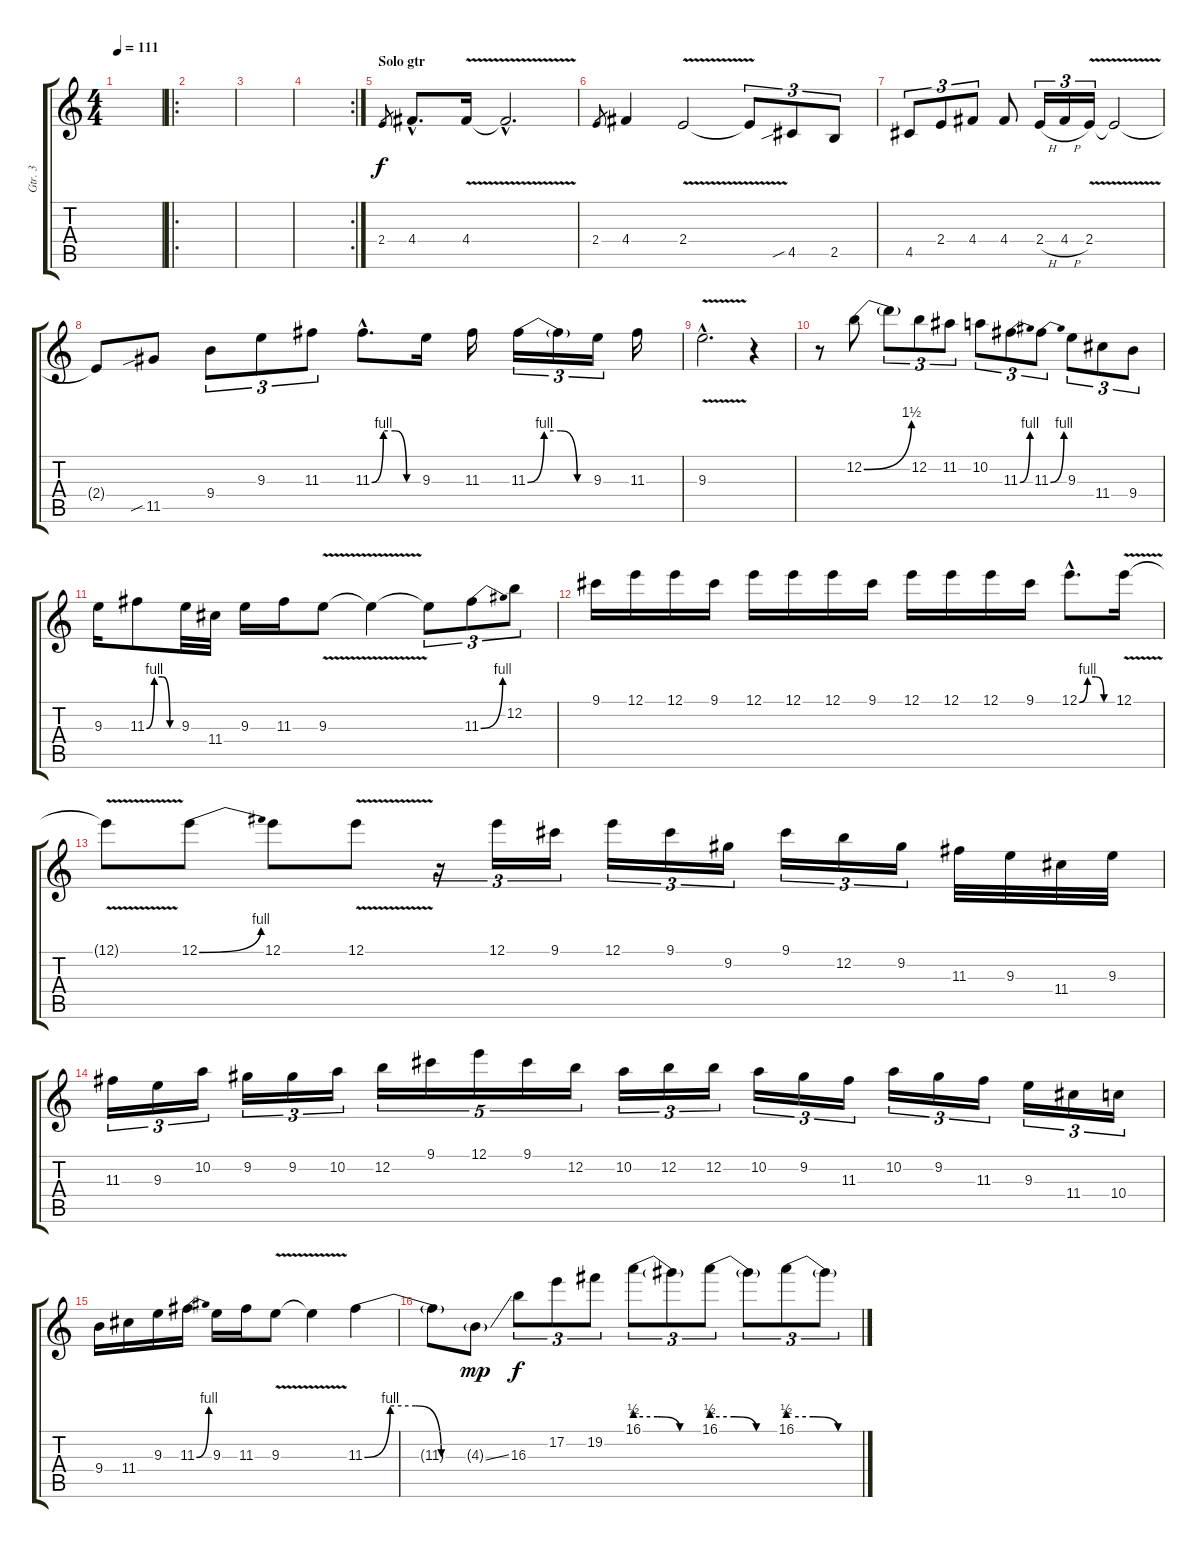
\track ("Gtr. 3" "Gtr. 3") {instrument overdrivenguitar}
\staff {score tabs}
\tuning (E4 B3 G3 D3 A2 E2) {hide}
\ts (4 4)
\tempo 111
\clef g2
\ks c
|
\ro
|
|
\rc 2
|
\section ("" "Solo gtr")
2.4.8{gr} 4.4{hac}.8{d} 4.4{v}.16 4.4{hac t}.2{d} |
2.4.8{gr} 4.4.4 2.4{v}.2 2.4{t}.8{tu (3 2)} 4.5{sib}.8{tu (3 2)} 2.5.8{tu (3 2)} |
4.5.8{tu (3 2)} 2.4.8{tu (3 2)} 4.4.8{tu (3 2)} 4.4.8 2.4{h}.16{tu (3 2)} 4.4{h}.16{tu (3 2)} 2.4{v}.16{tu (3 2)} 2.4{t}.2 |
2.4{t}.8 11.5{sib}.8 9.4.8{tu (3 2)} 9.3.8{tu (3 2)} 11.3.8{tu (3 2)} 11.3{be (custom 0 0 15 4 30 4 45 0 60 0) hac}.8{d} 9.3.16 11.3.16 11.3{be (custom 0 0 15 4 30 4 45 0 60 0)}.16{tu (3 2)} 11.3{t}.16{tu (3 2)} 9.3.16{tu (3 2)} 11.3.16 |
9.3{v hac}.2{d} r.4 |
r.8 12.2{be (bend 0 0 60 6)}.8 12.2{t}.8{tu (3 2)} 12.2.8{tu (3 2)} 11.2.8{tu (3 2)} 10.2.8{tu (3 2)} 11.3{be (bend 0 0 60 4)}.8{tu (3 2)} 11.3{be (bend 0 0 60 4)}.8{tu (3 2)} 9.3.8{tu (3 2)} 11.4.8{tu (3 2)} 9.4.8{tu (3 2)} |
9.3.16 11.3{be (custom 0 0 15 4 30 4 45 0 60 0)}.8 9.3.32 11.4.32 9.3.16 11.3.16 9.3{v}.8 9.3{t}.4 9.3{t}.8{tu (3 2)} 11.3{be (bend 0 0 60 4)}.8{tu (3 2)} 12.2.8{tu (3 2)} |
9.1.16 12.1.16 12.1.16 9.1.16 12.1.16 12.1.16 12.1.16 9.1.16 12.1.16 12.1.16 12.1.16 9.1.16 12.1{be (custom 0 0 15 4 30 4 45 0 60 0) hac}.8{d} 12.1{v}.16 |
12.1{t}.8 12.1{be (bend 0 0 60 4)}.8 12.1.8 12.1{v}.8 r.16{tu (3 2)} 12.1.16{tu (3 2)} 9.1.16{tu (3 2)} 12.1.16{tu (3 2)} 9.1.16{tu (3 2)} 9.2.16{tu (3 2)} 9.1.16{tu (3 2)} 12.2.16{tu (3 2)} 9.2.16{tu (3 2)} 11.3.32 9.3.32 11.4.32 9.3.32 |
11.3.16{tu (3 2)} 9.3.16{tu (3 2)} 10.2.16{tu (3 2)} 9.2.16{tu (3 2)} 9.2.16{tu (3 2)} 10.2.16{tu (3 2)} 12.2.16{tu (5 4)} 9.1.16{tu (5 4)} 12.1.16{tu (5 4)} 9.1.16{tu (5 4)} 12.2.16{tu (5 4)} 10.2.16{tu (3 2)} 12.2.16{tu (3 2)} 12.2.16{tu (3 2)} 10.2.16{tu (3 2)} 9.2.16{tu (3 2)} 11.3.16{tu (3 2)} 10.2.16{tu (3 2)} 9.2.16{tu (3 2)} 11.3.16{tu (3 2)} 9.3.16{tu (3 2)} 11.4.16{tu (3 2)} 10.4.16{tu (3 2)} |
9.4.16 11.4.16 9.3.16 11.3{be (bend 0 0 60 4)}.16 9.3.16 11.3.16 9.3{v}.8 9.3{t}.4 11.3{be (custom 0 0 15 4 30 4 45 0 60 0)}.4 |
11.3{t}.8 4.3{ss g}.8{dy mp} 16.3.8{tu (3 2) dy f} 17.2.8{tu (3 2)} 19.2.8{tu (3 2)} 16.1{be (custom 0 2 20 2 40 0 60 0)}.8{tu (3 2)} 16.1{t}.8{tu (3 2)} 16.1{be (custom 0 2 20 2 40 0 60 0)}.8{tu (3 2)} 16.1{t}.8{tu (3 2)} 16.1{be (custom 0 2 20 2 40 0 60 0)}.8{tu (3 2)} 16.1{t}.8{tu (3 2)}
